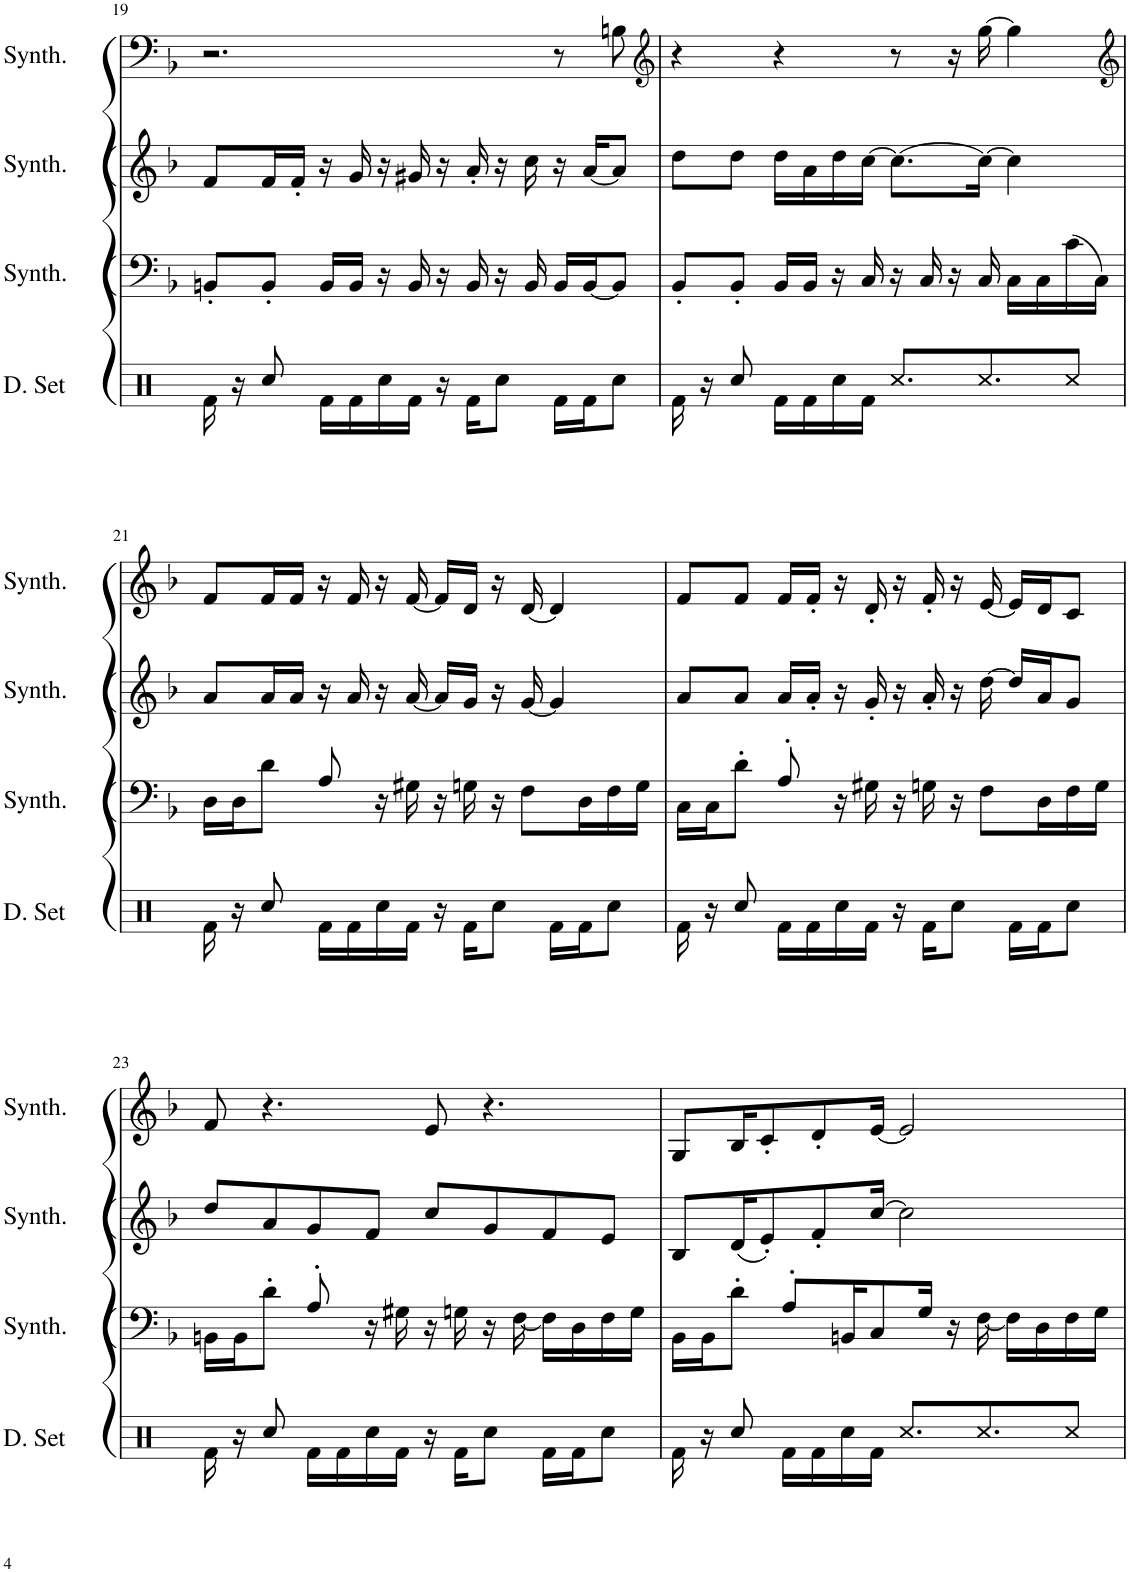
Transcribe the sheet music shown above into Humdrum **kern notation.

**kern	**kern	**kern	**kern
*part4	*part3	*part2	*part1
*staff4	*staff3	*staff2	*staff1
*I"Drumset	*I"Saw Synthesizer	*I"Square Synthesizer	*I"Square Synthesizer
*I'D. Set	*I'Synth.	*I'Synth.	*I'Synth.
!!LO:PB:g=z
*clefX	*clefF4	*clefG2	*clefF4
*k[]	*k[b-]	*k[b-]	*k[b-]
*M4/4	*M4/4	*M4/4	*M4/4
=19	=19	=19	=19
16Rf\	8BBn'/L	8f/L	2.r
16r	.	.	.
8Rcc/	8BB'/J	16f/L	.
.	.	16f'/JJ	.
16Rf\LL	16BB/LL	16r	.
16Rf\	16BB/JJ	16g/	.
16Rcc\	16r	16r	.
16Rf\JJ	16BB/	16g#X/	.
16r	16r	16r	.
16Rf\KL	16BB/	16a'/	.
8Rcc\J	16r	16r	.
.	16BB/	16cc\	.
16Rf\LL	16BB/LL	16r	8r
16Rf\J	[16BB/J	[16a/KL	.
8Rcc\J	8BB/J]	8a/J]	8Bn\
=20	=20	=20	=20
*	*	*	*clefG2
16Rf\	8BB-'/L	8dd\L	4r
16r	.	.	.
8Rcc/	8BB-'/J	8dd\J	.
16Rf\LL	16BB-/LL	16dd\LL	4r
16Rf\	16BB-/JJ	16a\	.
16Rcc\	16r	16dd\	.
16Rf\JJ	16C/	[16cc\JJ	.
8.Rcc/L	16r	8.cc\L_	8r
.	16C/	.	.
.	16r	.	16r
8.Rcc/	16C/	16cc\Jk_	[16gg\
.	16C\LL	4cc\]	4gg\]
.	16C\	.	.
8Rcc/J	(16c\	.	.
.	16C\JJ)	.	.
!!LO:LB:g=z
=21	=21	=21	=21
*	*	*	*clefG2
16Rf\	16D\LL	8a/L	8f/L
16r	16D\J	.	.
8Rcc/	8d\J	16a/L	16f/L
.	.	16a/JJ	16f/JJ
16Rf\LL	8A/	16r	16r
16Rf\	.	16a/	16f/
16Rcc\	16r	16r	16r
16Rf\JJ	16G#X\	[16a/	[16f/
16r	16r	16a/LL]	16f/LL]
16Rf\KL	16Gn\	16g/JJ	16d/JJ
8Rcc\J	16r	16r	16r
.	8F\L	[16g/	[16d/
16Rf\LL	.	4g/]	4d/]
16Rf\J	16D\L	.	.
8Rcc\J	16F\	.	.
.	16G\JJ	.	.
=22	=22	=22	=22
16Rf\	16C\LL	8a/L	8f/L
16r	16C\J	.	.
8Rcc/	8d'>\J	8a/J	8f/J
16Rf\LL	8A'>/	16a/LL	16f/LL
16Rf\	.	16a'/JJ	16f'/JJ
16Rcc\	16r	16r	16r
16Rf\JJ	16G#X\	16g'/	16d'/
16r	16r	16r	16r
16Rf\KL	16Gn\	16a'/	16f'/
8Rcc\J	16r	16r	16r
.	8F\L	[16dd\	[16e/
16Rf\LL	.	16dd/LL]	16e/LL]
16Rf\J	16D\L	16a/J	16d/J
8Rcc\J	16F\	8g/J	8c/J
.	16G\JJ	.	.
!!LO:LB:g=z
=23	=23	=23	=23
16Rf\	16BBn\LL	8dd/L	8f/
16r	16BB\J	.	.
8Rcc/	8d'>\J	8a/	4.r
16Rf\LL	8A'>/	8g/	.
16Rf\	.	.	.
16Rcc\	16r	8f/J	.
16Rf\JJ	16G#X\	.	.
16r	16r	8cc/L	8e/
16Rf\KL	16Gn\	.	.
8Rcc\J	16r	8g/	4.r
.	[<16F\	.	.
16Rf\LL	16F\LL]	8f/	.
16Rf\J	16D\	.	.
8Rcc\J	16F\	8e/J	.
.	16G\JJ	.	.
=24	=24	=24	=24
16Rf\	16BB-\LL	8B-/L	8G/L
16r	16BB-\J	.	.
8Rcc/	8d'>\J	(16d/K	16B-/K
.	.	8e'/)	8c'/
16Rf\LL	8A'>/L	.	.
16Rf\	.	8f'/	8d'/
16Rcc\	16BBn/K	.	.
16Rf\JJ	8C/	[16cc/Jk	[16e/Jk
8.Rcc/L	.	2cc\]	2e/]
.	16G/Jk	.	.
.	16r	.	.
8.Rcc/	[<16F\	.	.
.	16F\LL]	.	.
.	16D\	.	.
8Rcc/J	16F\	.	.
.	16G\JJ	.	.
=	=	=	=
*-	*-	*-	*-
